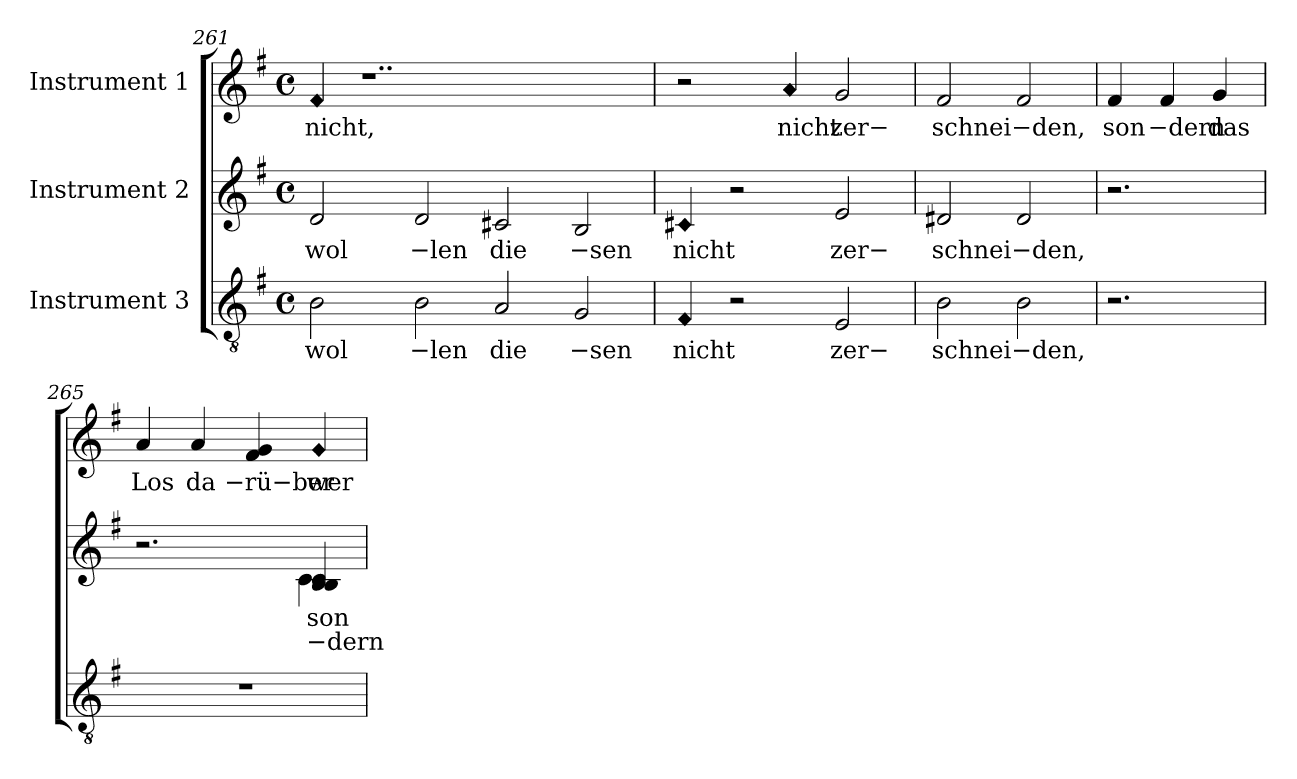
**kern	**text	**kern	**text	**text	**kern	**text
*part3	*part3	*part2	*part2	*part2	*part1	*part1
*staff3	*staff3	*staff2	*staff2	*staff2	*staff1	*staff1
*I"Instrument 3	*	*I"Instrument 2	*	*	*I"Instrument 1	*
*clefGv2	*	*clefG2	*	*	*clefG2	*
*k[f#]	*	*k[f#]	*	*	*k[f#]	*
*G:	*	*G:	*	*	*G:	*
*M4/4	*	*M4/4	*	*	*M4/4	*
*met(c)	*	*met(c)	*	*	*met(c)	*
=261	=261	=261	=261	=261	=261	=261
!	!LO:LY:b:cj	!	!LO:LY:b:rj	!	!LO:N:head=diamond	!LO:LY:b:cj
2B\	wol	2d/	wol	.	4f#/	nicht,
.	.	.	.	.	1..r	.
!	!LO:LY:b:cj	!	!LO:LY:b:rj	!	!	!
2B\	−len	2d/	−len	.	.	.
!	!LO:LY:b:cj	!	!LO:LY:b:rj	!	!	!
2A/	die	2c#X/	die	.	.	.
!	!LO:LY:b:cj	!	!LO:LY:b:rj	!	!	!
2G/	−sen	2B/	−sen	.	.	.
=262	=262	=262	=262	=262	=262	=262
!LO:N:head=diamond	!LO:LY:b:cj	!LO:N:head=diamond	!LO:LY:b:rj	!	!	!
4F#/	nicht	4c#X/	nicht	.	2r	.
2r	.	2r	.	.	.	.
!	!	!	!	!	!LO:N:head=diamond	!LO:LY:b:cj
.	.	.	.	.	4a/	nicht
!	!LO:LY:b:cj	!	!LO:LY:b:rj	!	!	!LO:LY:b:cj
2E/	zer−	2e/	zer−	.	2g/	zer−
=263	=263	=263	=263	=263	=263	=263
!	!LO:LY:b:cj	!	!LO:LY:b:rj	!	!	!LO:LY:b:cj
2B\	schnei	2d#X/	schnei	.	2f#/	schnei
!	!LO:LY:b:cj	!	!LO:LY:b:rj	!	!	!LO:LY:b:cj
2B\	−den,	2d#/	−den,	.	2f#/	−den,
!!LO:LB:g=z
=264	=264	=264	=264	=264	=264	=264
!	!	!	!	!	!	!LO:LY:b:cj
2.r	.	2.r	.	.	4f#/	son
!	!	!	!	!	!	!LO:LY:b:cj
.	.	.	.	.	4f#/	−dern
!	!	!	!	!	!	!LO:LY:b:cj
.	.	.	.	.	4g/	das
=265	=265	=265	=265	=265	=265	=265
*	*	*^	*	*	*	*
!	!	!	!	!	!	!	!LO:LY:b:cj
1r	.	2.r	2.ryy	.	.	4a/	Los
!	!	!	!	!	!	!	!LO:LY:b:cj
.	.	.	.	.	.	4a/	da
!	!	!	!	!	!	!	!LO:LY:b:cj
.	.	.	.	.	.	4g/ 4f#/	−rü−ber
!	!	!	!	!LO:LY:b:rj	!LO:LY:b:rj	!LO:N:head=diamond	!LO:LY:b:cj
.	.	4c/ 4B/ 4B/	4c\	son	−dern	4g/	wer
*	*	*v	*v	*	*	*	*
=	=	=	=	=	=	=
*-	*-	*-	*-	*-	*-	*-
